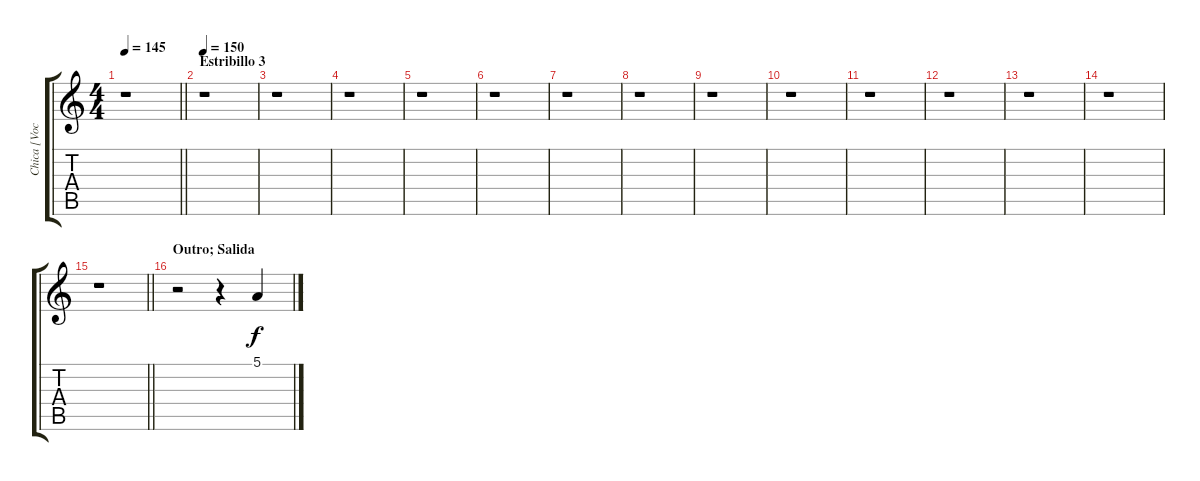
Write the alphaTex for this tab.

\track ("Chica [Vocal]" "Chica [Voc") {instrument trumpet}
\staff {score tabs}
\tuning (E4 B3 G3 D3 A2 E2) {hide}
\ts (4 4)
\tempo 145
\clef g2
\barLineRight lightlight
\ks c
r.1{dy f} |
\section ("" "Estribillo 3")
\tempo 150
r.1 |
r.1 |
r.1 |
r.1 |
r.1 |
r.1 |
r.1 |
r.1 |
r.1 |
r.1 |
r.1 |
r.1 |
r.1 |
\barLineRight lightlight
r.1 |
\section ("" "Outro; Salida")
r.2 r.4 5.1.4
